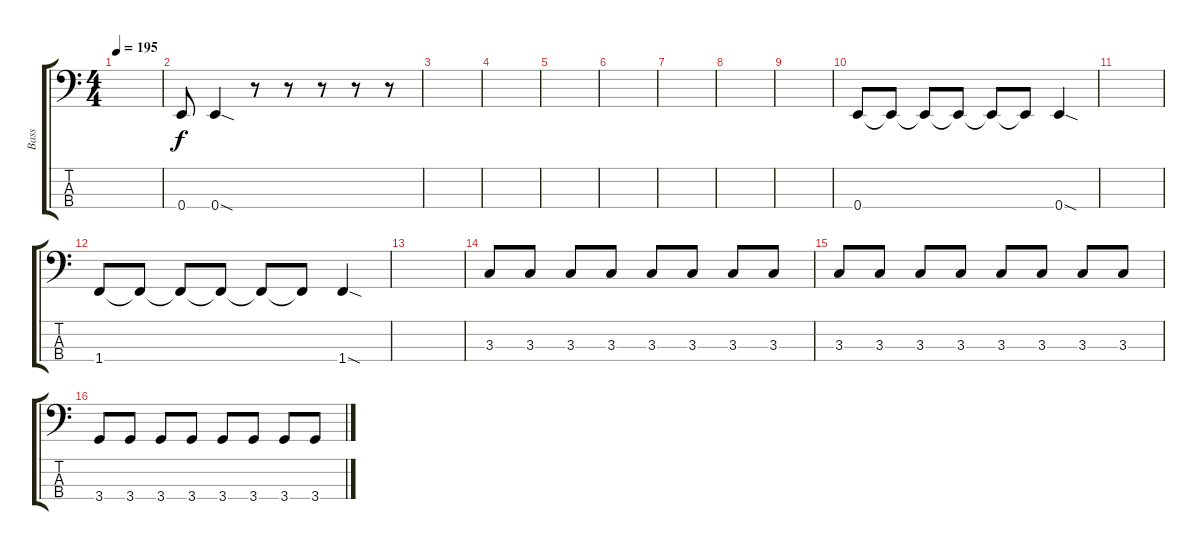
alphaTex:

\track ("Bass" "Bass") {instrument electricbasspick}
\staff {score tabs}
\tuning (G2 D2 A1 E1) {hide}
\ts (4 4)
\tempo 195
\clef f4
\ks c
|
0.4.8 0.4{sod}.4 r.8 r.8 r.8 r.8 r.8 |
|
|
|
|
|
|
|
0.4.8 0.4{t}.8 0.4{t}.8 0.4{t}.8 0.4{t}.8 0.4{t}.8 0.4{sod}.4 |
|
1.4.8 1.4{t}.8 1.4{t}.8 1.4{t}.8 1.4{t}.8 1.4{t}.8 1.4{sod}.4 |
|
3.3.8 3.3.8 3.3.8 3.3.8 3.3.8 3.3.8 3.3.8 3.3.8 |
3.3.8 3.3.8 3.3.8 3.3.8 3.3.8 3.3.8 3.3.8 3.3.8 |
3.4.8 3.4.8 3.4.8 3.4.8 3.4.8 3.4.8 3.4.8 3.4.8
